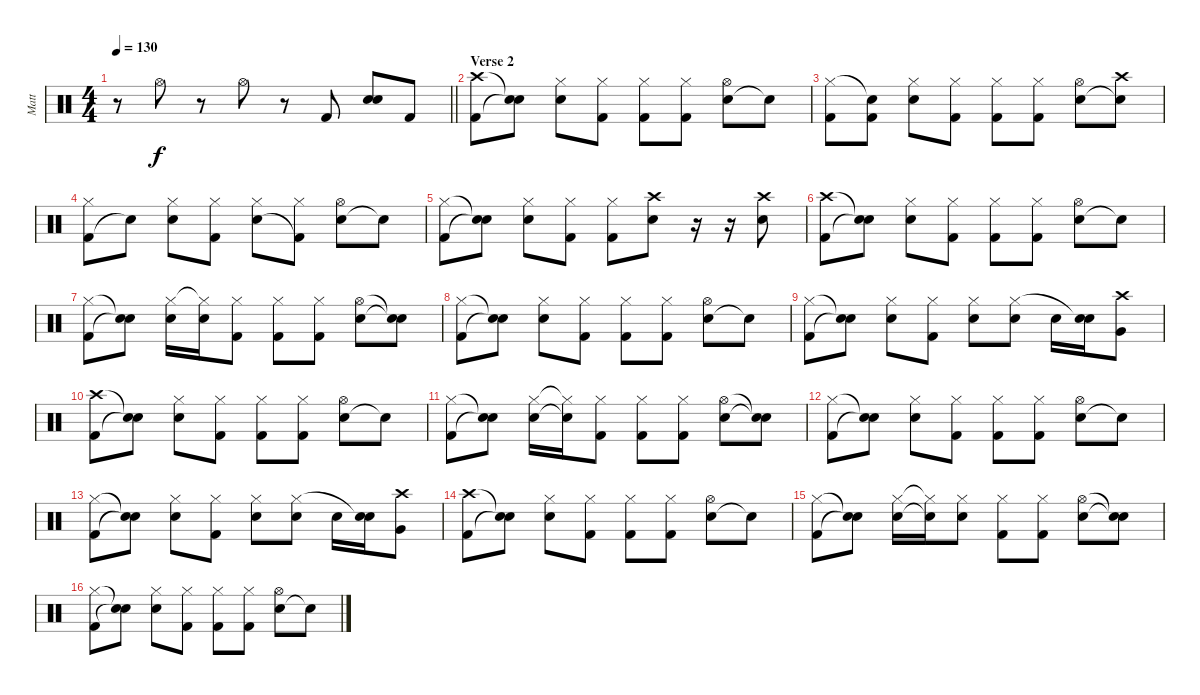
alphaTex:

\track ("Matt" "Matt") {instrument percussion}
\staff {score}
\articulation defaults
\ts (4 4)
\tempo 130
\clef neutral
\barLineRight lightlight
\ks c
r.8{dy f} "Hi-Hat (open)".8 r.8 "Hi-Hat (open)".8 r.8 "Kick (hit) 2".8 ("Snare (hit) 2" "Snare (hit)"{t}).8 "Kick (hit) 2".8 |
\section ("" "Verse 2")
("Kick (hit) 2" "Crash high (hit)").8 ("Snare (hit)"{t} "Snare (hit)"{t}).8 ("Snare (hit) 2" "Hi-Hat (closed)").8 ("Kick (hit) 2" "Hi-Hat (closed)").8 ("Kick (hit) 2" "Hi-Hat (closed)").8 ("Kick (hit) 2" "Hi-Hat (closed)").8 ("Snare (hit) 2" "Hi-Hat (open)").8 "Snare (hit) 2"{t}.8 |
("Kick (hit) 2" "Hi-Hat (closed)").8 ("Kick (hit) 2" "Snare (hit)"{t}).8 ("Snare (hit) 2" "Hi-Hat (closed)").8 ("Kick (hit) 2" "Hi-Hat (closed)").8 ("Kick (hit) 2" "Hi-Hat (closed)").8 ("Kick (hit) 2" "Hi-Hat (closed)").8 ("Snare (hit) 2" "Hi-Hat (open)").8 ("Snare (hit) 2"{t} "Crash high (hit)").8 |
("Kick (hit) 2" "Hi-Hat (closed)").8 "Snare (hit)"{t}.8 ("Snare (hit) 2" "Hi-Hat (closed)").8 ("Kick (hit) 2" "Hi-Hat (closed)").8 ("Snare (hit) 2" "Hi-Hat (closed)").8 ("Kick (hit) 2"{t} "Hi-Hat (closed)").8 ("Snare (hit) 2" "Hi-Hat (open)").8 "Snare (hit) 2"{t}.8 |
("Kick (hit) 2" "Hi-Hat (closed)").8 ("Snare (hit)"{t} "Snare (hit)"{t}).8 ("Snare (hit) 2" "Hi-Hat (closed)").8 ("Kick (hit) 2" "Hi-Hat (closed)").8 ("Kick (hit) 2" "Hi-Hat (closed)").8 ("Snare (hit) 2" "Crash high (hit)").8 r.16 r.16 ("Snare (hit) 2" "Crash high (hit)").8 |
("Kick (hit) 2" "Crash high (hit)").8 ("Snare (hit)"{t} "Snare (hit)"{t}).8 ("Snare (hit) 2" "Hi-Hat (closed)").8 ("Kick (hit) 2" "Hi-Hat (closed)").8 ("Kick (hit) 2" "Hi-Hat (closed)").8 ("Kick (hit) 2" "Hi-Hat (closed)").8 ("Snare (hit) 2" "Hi-Hat (open)").8 "Snare (hit) 2"{t}.8 |
("Kick (hit) 2" "Hi-Hat (closed)").8 ("Snare (hit)"{t} "Snare (hit)"{t}).8 ("Snare (hit) 2" "Hi-Hat (closed)").16 ("Snare (hit) 2" "Hi-Hat (closed)"{t}).16 ("Kick (hit) 2" "Hi-Hat (closed)").8 ("Kick (hit) 2" "Hi-Hat (closed)").8 ("Kick (hit) 2" "Hi-Hat (closed)").8 ("Snare (hit) 2" "Hi-Hat (open)").8 ("Snare (hit)"{t} "Snare (hit)"{t}).8 |
("Kick (hit) 2" "Hi-Hat (closed)").8 ("Snare (hit)"{t} "Snare (hit)"{t}).8 ("Snare (hit) 2" "Hi-Hat (closed)").8 ("Kick (hit) 2" "Hi-Hat (closed)").8 ("Kick (hit) 2" "Hi-Hat (closed)").8 ("Kick (hit) 2" "Hi-Hat (closed)").8 ("Snare (hit) 2" "Hi-Hat (open)").8 "Snare (hit) 2"{t}.8 |
("Kick (hit) 2" "Hi-Hat (closed)").8 ("Snare (hit)"{t} "Snare (hit)"{t}).8 ("Snare (hit) 2" "Hi-Hat (closed)").8 ("Kick (hit) 2" "Hi-Hat (closed)").8 ("Snare (hit) 2" "Hi-Hat (closed)").8 ("Snare (hit) 2" "Hi-Hat (closed)").8 "Snare (hit) 2".16 ("Snare (hit) 2" "Snare (hit)"{t}).16 ("Very Low Tom (hit)" "Crash high (hit)").8 |
("Kick (hit) 2" "Crash high (hit)").8 ("Snare (hit)"{t} "Snare (hit)"{t}).8 ("Snare (hit) 2" "Hi-Hat (closed)").8 ("Kick (hit) 2" "Hi-Hat (closed)").8 ("Kick (hit) 2" "Hi-Hat (closed)").8 ("Kick (hit) 2" "Hi-Hat (closed)").8 ("Snare (hit) 2" "Hi-Hat (open)").8 "Snare (hit) 2"{t}.8 |
("Kick (hit) 2" "Hi-Hat (closed)").8 ("Snare (hit)"{t} "Snare (hit)"{t}).8 ("Snare (hit) 2" "Hi-Hat (closed)").16 ("Snare (hit) 2"{t} "Hi-Hat (closed)"{t}).16 ("Kick (hit) 2" "Hi-Hat (closed)").8 ("Kick (hit) 2" "Hi-Hat (closed)").8 ("Kick (hit) 2" "Hi-Hat (closed)").8 ("Snare (hit) 2" "Hi-Hat (open)").8 ("Snare (hit)"{t} "Snare (hit)"{t}).8 |
("Kick (hit) 2" "Hi-Hat (closed)").8 ("Snare (hit)"{t} "Snare (hit)"{t}).8 ("Snare (hit) 2" "Hi-Hat (closed)").8 ("Kick (hit) 2" "Hi-Hat (closed)").8 ("Kick (hit) 2" "Hi-Hat (closed)").8 ("Kick (hit) 2" "Hi-Hat (closed)").8 ("Snare (hit) 2" "Hi-Hat (open)").8 "Snare (hit) 2"{t}.8 |
("Kick (hit) 2" "Hi-Hat (closed)").8 ("Snare (hit)"{t} "Snare (hit)"{t}).8 ("Snare (hit) 2" "Hi-Hat (closed)").8 ("Kick (hit) 2" "Hi-Hat (closed)").8 ("Snare (hit) 2" "Hi-Hat (closed)").8 ("Snare (hit) 2" "Hi-Hat (closed)").8 "Snare (hit) 2".16 ("Snare (hit) 2" "Snare (hit)"{t}).16 ("Very Low Tom (hit)" "Crash high (hit)").8 |
("Kick (hit) 2" "Crash high (hit)").8 ("Snare (hit)"{t} "Snare (hit)"{t}).8 ("Snare (hit) 2" "Hi-Hat (closed)").8 ("Kick (hit) 2" "Hi-Hat (closed)").8 ("Kick (hit) 2" "Hi-Hat (closed)").8 ("Kick (hit) 2" "Hi-Hat (closed)").8 ("Snare (hit) 2" "Hi-Hat (open)").8 "Snare (hit) 2"{t}.8 |
("Kick (hit) 2" "Hi-Hat (closed)").8 ("Snare (hit)"{t} "Snare (hit)"{t}).8 ("Snare (hit) 2" "Hi-Hat (closed)").16 ("Snare (hit) 2"{t} "Hi-Hat (closed)"{t}).16 ("Snare (hit) 2" "Hi-Hat (closed)").8 ("Kick (hit) 2" "Hi-Hat (closed)").8 ("Kick (hit) 2" "Hi-Hat (closed)").8 ("Snare (hit) 2" "Hi-Hat (open)").8 ("Snare (hit)"{t} "Snare (hit)"{t}).8 |
("Kick (hit) 2" "Hi-Hat (closed)").8 ("Snare (hit)"{t} "Snare (hit)"{t}).8 ("Snare (hit) 2" "Hi-Hat (closed)").8 ("Kick (hit) 2" "Hi-Hat (closed)").8 ("Kick (hit) 2" "Hi-Hat (closed)").8 ("Kick (hit) 2" "Hi-Hat (closed)").8 ("Snare (hit) 2" "Hi-Hat (open)").8 "Snare (hit) 2"{t}.8
